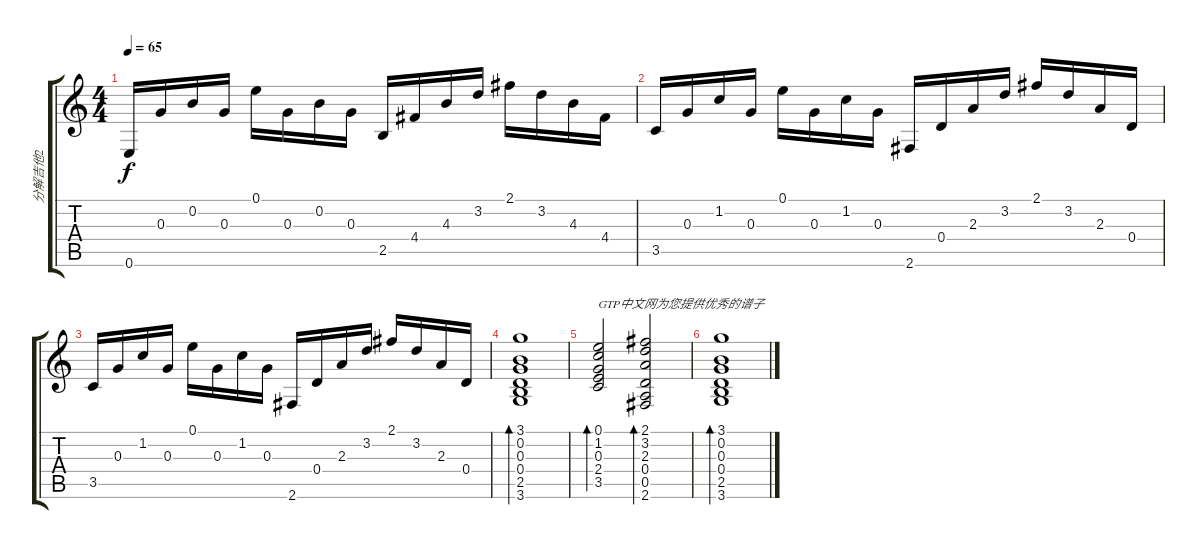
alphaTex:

\track ("分解吉他2" "分解吉他2") {instrument acousticguitarsteel}
\staff {score tabs}
\tuning (E4 B3 G3 D3 A2 E2) {hide}
\ts (4 4)
\tempo 65
\clef g2
\ks c
0.6.16{dy f} 0.3.16 0.2.16 0.3.16 0.1.16 0.3.16 0.2.16 0.3.16 2.5.16 4.4.16 4.3.16 3.2.16 2.1.16 3.2.16 4.3.16 4.4.16 |
3.5.16 0.3.16 1.2.16 0.3.16 0.1.16 0.3.16 1.2.16 0.3.16 2.6.16 0.4.16 2.3.16 3.2.16 2.1.16 3.2.16 2.3.16 0.4.16 |
3.5.16 0.3.16 1.2.16 0.3.16 0.1.16 0.3.16 1.2.16 0.3.16 2.6.16 0.4.16 2.3.16 3.2.16 2.1.16 3.2.16 2.3.16 0.4.16 |
(3.1 0.2 0.3 0.4 2.5 3.6).1{bd 30} |
(0.1 1.2 0.3 2.4 3.5).2{bd 120 txt "GTP中文网为您提供优秀的谱子"} (2.1 3.2 2.3 0.4 0.5 2.6).2{bd 120} |
(3.1 0.2 0.3 0.4 2.5 3.6).1{bd 240}
